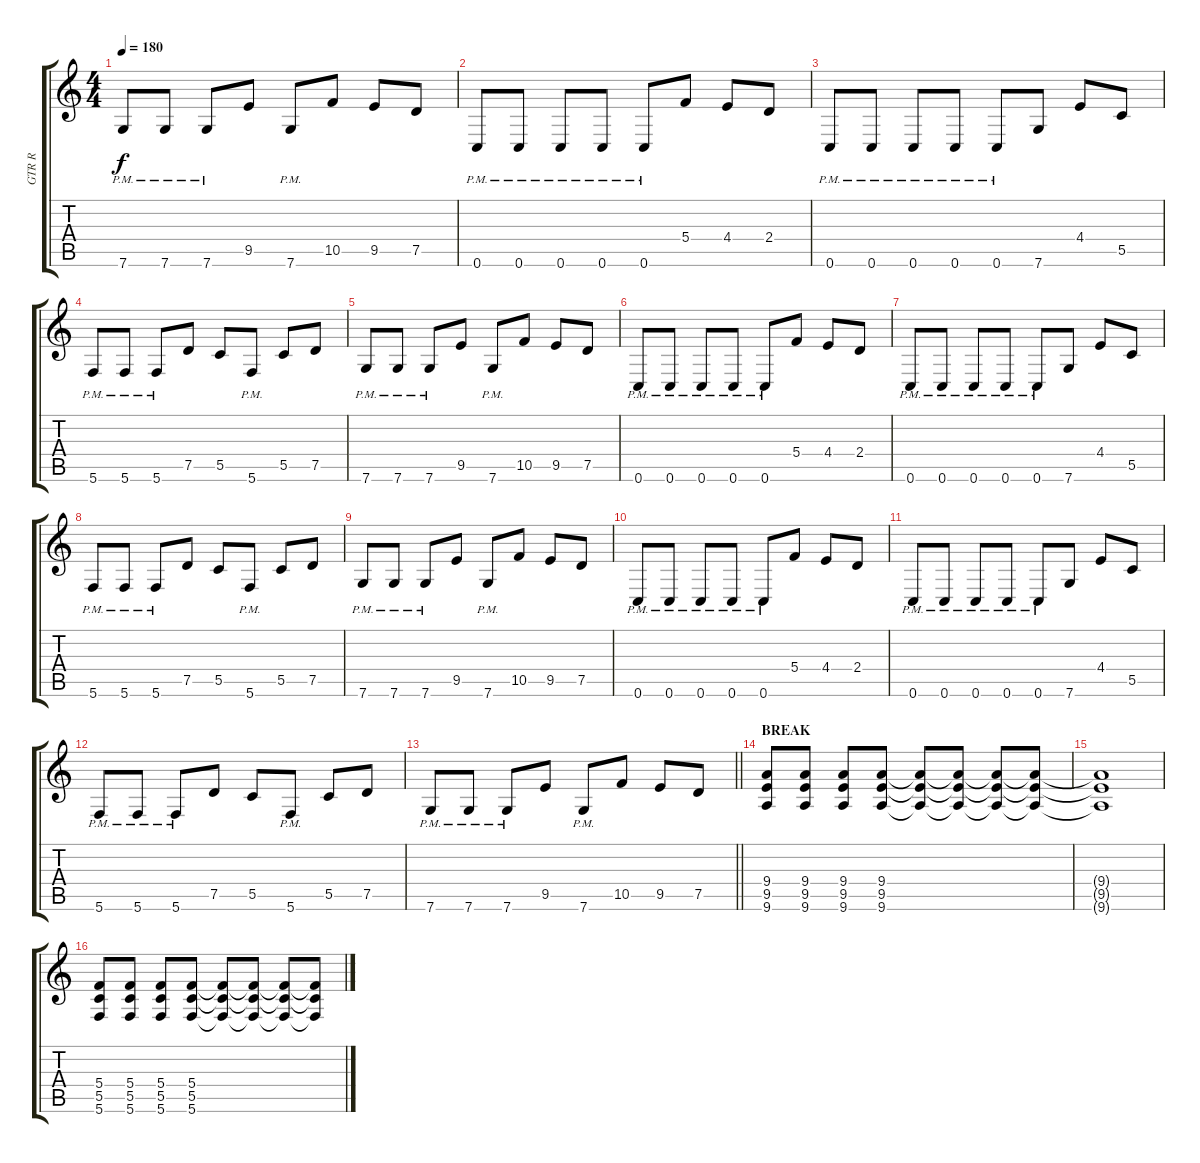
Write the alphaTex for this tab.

\track ("GTR R" "GTR R") {instrument distortionguitar}
\staff {score tabs}
\tuning (D4 A3 F3 C3 G2 C2) {hide}
\ts (4 4)
\tempo 180
\clef g2
\ks c
7.6{pm}.8{dy f} 7.6{pm}.8 7.6{pm}.8 9.5.8 7.6{pm}.8 10.5.8 9.5.8 7.5.8 |
0.6{pm}.8 0.6{pm}.8 0.6{pm}.8 0.6{pm}.8 0.6{pm}.8 5.4.8 4.4.8 2.4.8 |
0.6{pm}.8 0.6{pm}.8 0.6{pm}.8 0.6{pm}.8 0.6{pm}.8 7.6.8 4.4.8 5.5.8 |
5.6{pm}.8 5.6{pm}.8 5.6{pm}.8 7.5.8 5.5.8 5.6{pm}.8 5.5.8 7.5.8 |
7.6{pm}.8 7.6{pm}.8 7.6{pm}.8 9.5.8 7.6{pm}.8 10.5.8 9.5.8 7.5.8 |
0.6{pm}.8 0.6{pm}.8 0.6{pm}.8 0.6{pm}.8 0.6{pm}.8 5.4.8 4.4.8 2.4.8 |
0.6{pm}.8 0.6{pm}.8 0.6{pm}.8 0.6{pm}.8 0.6{pm}.8 7.6.8 4.4.8 5.5.8 |
5.6{pm}.8 5.6{pm}.8 5.6{pm}.8 7.5.8 5.5.8 5.6{pm}.8 5.5.8 7.5.8 |
7.6{pm}.8 7.6{pm}.8 7.6{pm}.8 9.5.8 7.6{pm}.8 10.5.8 9.5.8 7.5.8 |
0.6{pm}.8 0.6{pm}.8 0.6{pm}.8 0.6{pm}.8 0.6{pm}.8 5.4.8 4.4.8 2.4.8 |
0.6{pm}.8 0.6{pm}.8 0.6{pm}.8 0.6{pm}.8 0.6{pm}.8 7.6.8 4.4.8 5.5.8 |
5.6{pm}.8 5.6{pm}.8 5.6{pm}.8 7.5.8 5.5.8 5.6{pm}.8 5.5.8 7.5.8 |
\barLineRight lightlight
7.6{pm}.8 7.6{pm}.8 7.6{pm}.8 9.5.8 7.6{pm}.8 10.5.8 9.5.8 7.5.8 |
\section ("" "BREAK")
(9.4 9.5 9.6).8 (9.4 9.5 9.6).8 (9.4 9.5 9.6).8 (9.4 9.5 9.6).8 (9.4{t} 9.5{t} 9.6{t}).8 (9.4{t} 9.5{t} 9.6{t}).8 (9.4{t} 9.5{t} 9.6{t}).8 (9.4{t} 9.5{t} 9.6{t}).8 |
(9.4{t} 9.5{t} 9.6{t}).1 |
(5.4 5.5 5.6).8 (5.4 5.5 5.6).8 (5.4 5.5 5.6).8 (5.4 5.5 5.6).8 (5.4{t} 5.5{t} 5.6{t}).8 (5.4{t} 5.5{t} 5.6{t}).8 (5.4{t} 5.5{t} 5.6{t}).8 (5.4{t} 5.5{t} 5.6{t}).8
